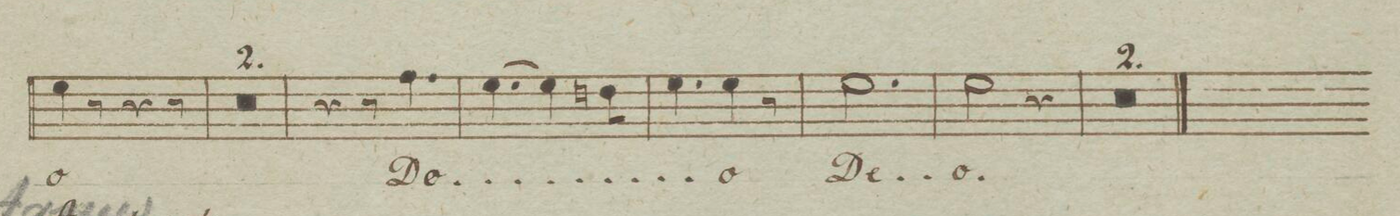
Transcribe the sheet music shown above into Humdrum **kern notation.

**kern	**text	**dynam
*I"Alto.	*	*
*clefC3	*	*
*k[b-e-]	*	*
*met(c)	*	*
*M6/8	*	*
4f\	-o	.
8r	.	.
4r	.	.
8r	.	.
=216	=216	=216
1.r	.	.
=217	=217	=217
=218	=218	=218
4r	.	.
8r	.	.
4.g\	De-	.
=219	=219	=219
[4.f\	.	.
4f\]	.	.
8en\	.	.
=220	=220	=220
4.f\	.	.
4f\	-o	.
8r	.	.
=221	=221	=221
2.f\	De-	.
=222	=222	=222
2f\	-o.	.
4r	.	.
=223	=223	=223
1.r	.	.
=224	=224	=224
==	==	==
*-	*-	*-
